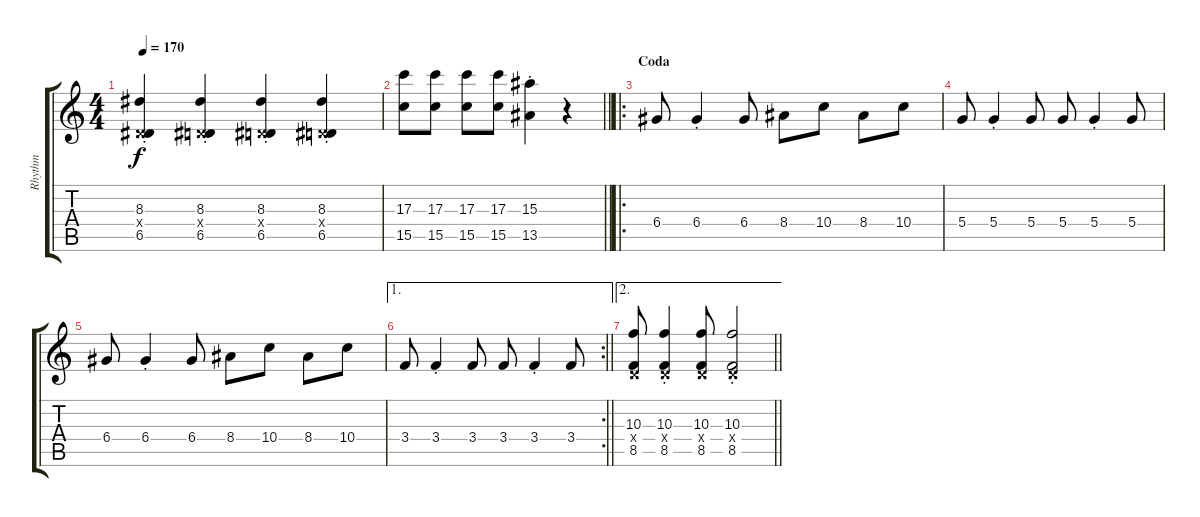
\track ("Rhythm" "Rhythm") {instrument distortionguitar}
\staff {score tabs}
\tuning (E4 B3 G3 D3 A2 D2) {hide}
\ts (4 4)
\tempo 170
\clef g2
\ks c
(8.3{st} 0.4{x} 6.5{st}).4{dy f} (8.3{st} 0.4{x} 6.5{st}).4 (8.3{st} 0.4{x} 6.5{st}).4 (8.3{st} 0.4{x} 6.5{st}).4 |
\barLineRight lightlight
(17.3 15.5).8 (17.3 15.5).8 (17.3 15.5).8 (17.3 15.5).8 (15.3{st} 13.5{st}).4 r.4 |
\ro
\section ("" "Coda")
6.4.8 6.4{st}.4 6.4.8 8.4.8 10.4.8 8.4.8 10.4.8 |
5.4.8 5.4{st}.4 5.4.8 5.4.8 5.4{st}.4 5.4.8 |
6.4.8 6.4{st}.4 6.4.8 8.4.8 10.4.8 8.4.8 10.4.8 |
\ae 1
\rc 2
\barLineRight lightlight
3.4.8 3.4{st}.4 3.4.8 3.4.8 3.4{st}.4 3.4.8 |
\ae 2
\barLineRight lightlight
(10.3 0.4{x} 8.5).8 (10.3{st} 0.4{x} 8.5{st}).4 (10.3 0.4{x} 8.5).8 (10.3{st} 0.4{x} 8.5{st}).2
